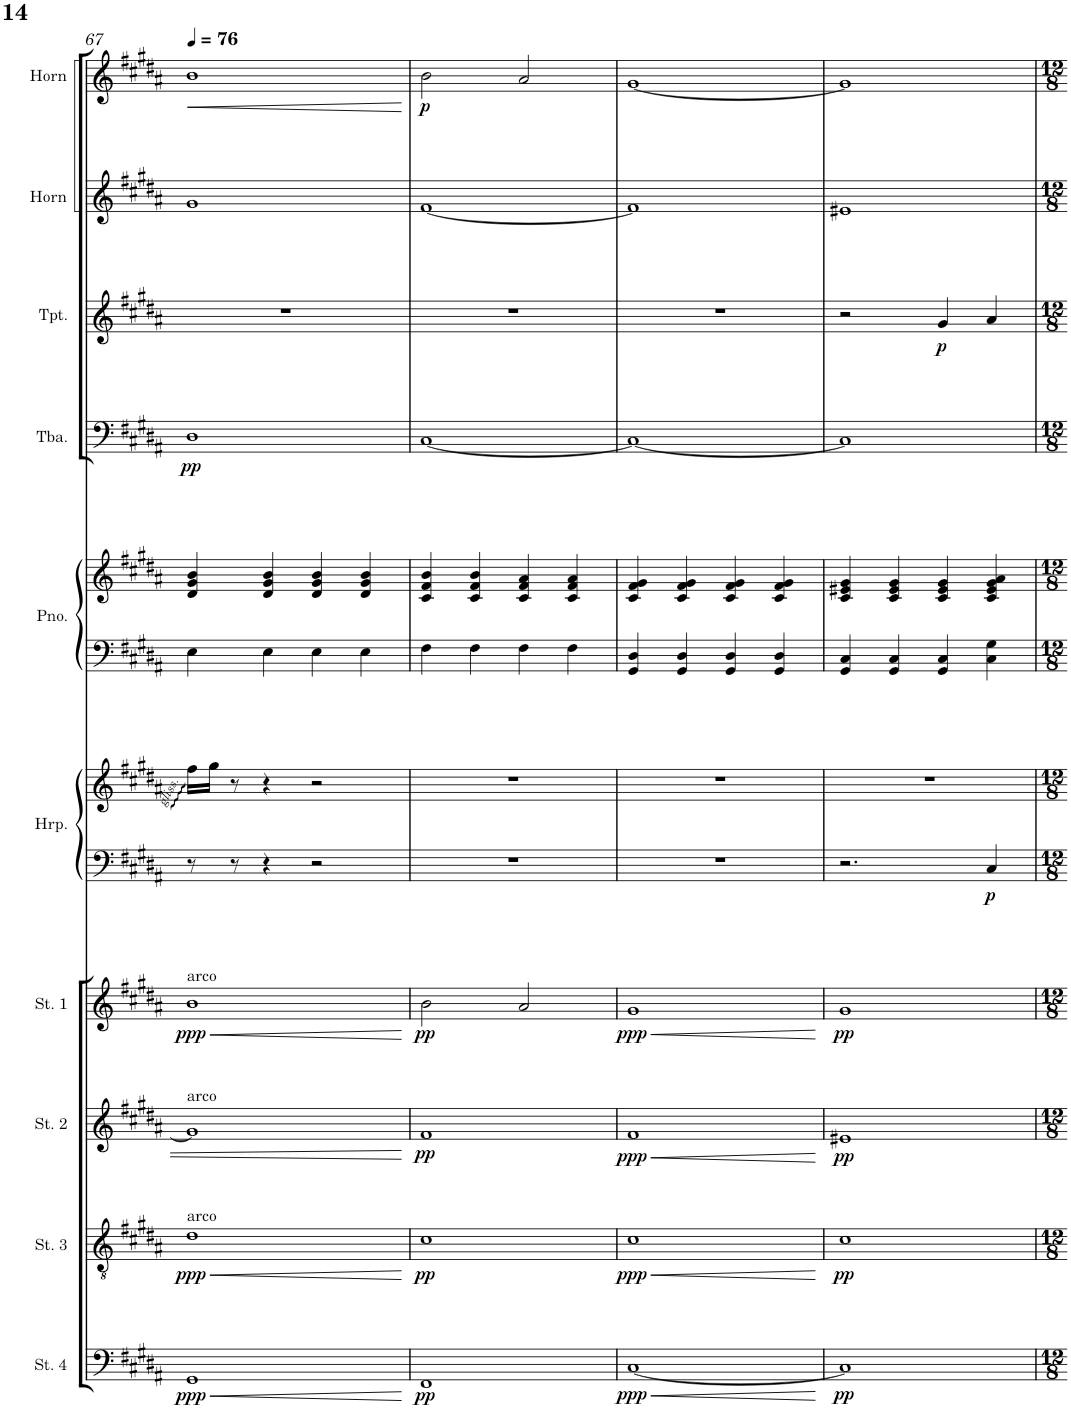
**kern	**dynam	**kern	**dynam	**kern	**dynam	**kern	**dynam	**kern	**kern	**dynam	**kern	**kern	**kern	**dynam	**kern	**dynam	**kern	**kern	**dynam	**kern
*part11	*part11	*part10	*part10	*part9	*part9	*part8	*part8	*part7	*part7	*part7	*part6	*part6	*part5	*part5	*part4	*part4	*part3	*part2	*part2	*part1
*staff13	*staff13	*staff12	*staff12	*staff11	*staff11	*staff10	*staff10	*staff9	*staff8	*staff8/9	*staff7	*staff6	*staff5	*staff5	*staff4	*staff4	*staff3	*staff2	*staff2	*staff1
*I"Strings 4	*	*I"Strings 3	*	*I"Strings 2	*	*I"Strings 1	*	*I"Harp	*	*	*I"Piano	*	*I"Tuba	*	*I"Trumpet	*	*I"Horn	*I"Horn	*	*I"Piccolo
*I'St. 4	*	*I'St. 3	*	*I'St. 2	*	*I'St. 1	*	*I'Hrp.	*	*	*I'Pno.	*	*I'Tba.	*	*I'Tpt.	*	*I'Horn	*I'Horn	*	*I'Picc.
!!LO:PB:g=z
*clefF4	*	*clefGv2	*	*clefG2	*	*clefG2	*	*clefF4	*clefG2	*	*clefF4	*clefG2	*clefF4	*	*clefG2	*	*clefG2	*clefG2	*	*clefG2
*	*	*	*	*	*	*	*	*	*	*	*	*	*	*	*Trd1c2	*	*Trd7c12	*Trd7c12	*	*Trd-7c-12
*k[f#c#g#d#a#]	*	*k[f#c#g#d#a#]	*	*k[f#c#g#d#a#]	*	*k[f#c#g#d#a#]	*	*k[f#c#g#d#a#]	*k[f#c#g#d#a#]	*	*k[f#c#g#d#a#]	*k[f#c#g#d#a#]	*k[f#c#g#d#a#]	*	*k[f#c#g#d#a#]	*	*k[f#c#g#d#a#]	*k[f#c#g#d#a#]	*	*k[f#c#g#d#a#]
*M4/4	*	*M4/4	*	*M4/4	*	*M4/4	*	*M4/4	*M4/4	*	*M4/4	*M4/4	*M4/4	*	*M4/4	*	*M4/4	*M4/4	*	*M4/4
*MM76	*	*MM76	*	*MM76	*	*MM76	*	*MM76	*MM76	*	*MM76	*MM76	*MM76	*	*MM76	*	*MM76	*MM76	*	*MM76
=67	=67	=67	=67	=67	=67	=67	=67	=67	=67	=67	=67	=67	=67	=67	=67	=67	=67	=67	=67	=67
!	!	!	!	!	!	!LO:TX:a:t=arco	!	!	!	!	!	!	!	!	!	!	!	!	!	!
!	!	!	!	!LO:TX:a:t=arco	!	!	!	!	!	!	!	!	!	!	!	!	!	!	!	!
!	!	!LO:TX:a:t=arco	!	!	!	!	!	!	!	!	!	!	!	!	!	!	!	!	!	!
!	!LO:HP:b	!	!LO:HP:b	!	!	!	!LO:HP:b	!	!	!	!	!	!	!	!	!	!	!	!LO:HP:b	!
!	!LO:DY:n=1:b	!	!LO:DY:n=1:b	!	!	!	!LO:DY:n=1:b	!	!	!	!	!	!	!LO:DY:b	!	!	!	!	!	!
1GG#	< ppp	1d#	< ppp	1g#]	.	1b	< ppp	8r	16ff#\LL	.	4E\	4d#/ 4g#/ 4b/	1D#	pp	1r	.	1g#	1b	<	1r
.	.	.	.	.	.	.	.	.	16gg#\JJ	.	.	.	.	.	.	.	.	.	.	.
.	.	.	.	.	.	.	.	8r	8r	.	.	.	.	.	.	.	.	.	.	.
.	.	.	.	.	.	.	.	4r	4r	.	4E\	4d#/ 4g#/ 4b/	.	.	.	.	.	.	.	.
.	.	.	.	.	.	.	.	2r	2r	.	4E\	4d#/ 4g#/ 4b/	.	.	.	.	.	.	.	.
.	.	.	.	.	.	.	.	.	.	.	4E\	4d#/ 4g#/ 4b/	.	.	.	.	.	.	.	.
.	[	.	[	.	.	.	[	.	.	.	.	.	.	.	.	.	.	.	[	.
=68	=68	=68	=68	=68	=68	=68	=68	=68	=68	=68	=68	=68	=68	=68	=68	=68	=68	=68	=68	=68
!	!LO:DY:b	!	!LO:DY:b	!	!LO:DY:b	!	!LO:DY:b	!	!	!	!	!	!	!	!	!	!	!	!LO:DY:b	!
1FF#	pp	1c#	pp	1f#	pp	2b\	pp	1r	1r	.	4F#\	4c#/ 4f#/ 4b/	[1C#	.	1r	.	[1f#	2b\	p	1r
.	.	.	.	.	.	.	.	.	.	.	4F#\	4c#/ 4f#/ 4b/	.	.	.	.	.	.	.	.
.	.	.	.	.	.	2a#/	.	.	.	.	4F#\	4c#/ 4f#/ 4a#/	.	.	.	.	.	2a#/	.	.
.	.	.	.	.	.	.	.	.	.	.	4F#\	4c#/ 4f#/ 4a#/	.	.	.	.	.	.	.	.
=69	=69	=69	=69	=69	=69	=69	=69	=69	=69	=69	=69	=69	=69	=69	=69	=69	=69	=69	=69	=69
!	!LO:HP:b	!	!LO:HP:b	!	!LO:HP:b	!	!LO:HP:b	!	!	!	!	!	!	!	!	!	!	!	!	!
!	!LO:DY:n=1:b	!	!LO:DY:n=1:b	!	!LO:DY:n=1:b	!	!LO:DY:n=1:b	!	!	!	!	!	!	!	!	!	!	!	!	!
[1C#	< ppp	1c#	< ppp	1f#	< ppp	1g#	< ppp	1r	1r	.	4GG#/ 4D#/	4c#/ 4f#/ 4g#/	1C#_	.	1r	.	1f#]	[1g#	.	1r
.	.	.	.	.	.	.	.	.	.	.	4GG#/ 4D#/	4c#/ 4f#/ 4g#/	.	.	.	.	.	.	.	.
.	.	.	.	.	.	.	.	.	.	.	4GG#/ 4D#/	4c#/ 4f#/ 4g#/	.	.	.	.	.	.	.	.
.	.	.	.	.	.	.	.	.	.	.	4GG#/ 4D#/	4c#/ 4f#/ 4g#/	.	.	.	.	.	.	.	.
.	[	.	[	.	[	.	[	.	.	.	.	.	.	.	.	.	.	.	.	.
=70	=70	=70	=70	=70	=70	=70	=70	=70	=70	=70	=70	=70	=70	=70	=70	=70	=70	=70	=70	=70
!	!LO:DY:b	!	!LO:DY:b	!	!LO:DY:b	!	!LO:DY:b	!	!	!	!	!	!	!	!	!	!	!	!	!
1C#]	pp	1c#	pp	1e#X	pp	1g#	pp	2.r	1r	.	4GG#/ 4C#/	4c#/ 4e#X/ 4g#/	1C#]	.	2r	.	1e#X	1g#]	.	1r
.	.	.	.	.	.	.	.	.	.	.	4GG#/ 4C#/	4c#/ 4e#/ 4g#/	.	.	.	.	.	.	.	.
!	!	!	!	!	!	!	!	!	!	!	!	!	!	!	!	!LO:DY:b	!	!	!	!
.	.	.	.	.	.	.	.	.	.	.	4GG#/ 4C#/	4c#/ 4e#/ 4g#/	.	.	4g#/	p	.	.	.	.
!	!	!	!	!	!	!	!	!	!	!LO:DY:b=2	!	!	!	!	!	!	!	!	!	!
.	.	.	.	.	.	.	.	4C#/	.	p	4C#\ 4G#\	4c#/ 4e#/ 4g#/ 4a#/	.	.	4a#/	.	.	.	.	.
=	=	=	=	=	=	=	=	=	=	=	=	=	=	=	=	=	=	=	=	=
*-	*-	*-	*-	*-	*-	*-	*-	*-	*-	*-	*-	*-	*-	*-	*-	*-	*-	*-	*-	*-
